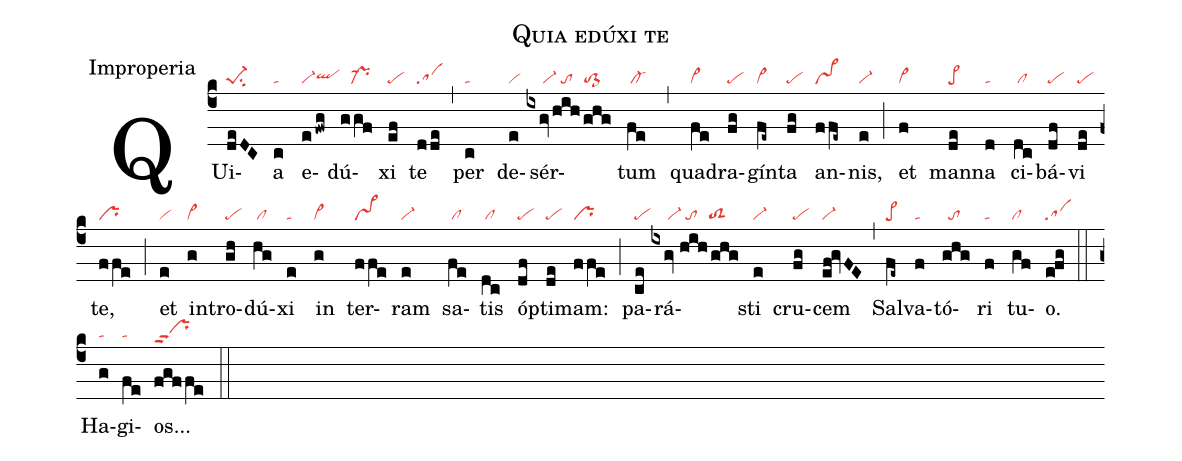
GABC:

name:Quia edúxi te;
office-part:Improperia;
nabc-lines:1;
%%
(c4)QUi(deDC|pe-1su2)a(c|ta) e(efwg|vi-qlhh)dú(g/gf|///pr-)xi(ef|pe) te(d/de|sa) (,)
per(c|ta) de(e|vi)sér(ixgv/hih/ghg|/////vi-/to///to>1)tum(fe|/cl-) (,) qua(fe|cl~)dra(fg|pe)gín(fe~|cl~)ta(fg|pe) an(f/fe~|vs>)nis,(e|vi-) (;)
et(f|vi>) man(de|pe>)na(d|ta) ci(dc|/cl)bá(df|pe)vi(de|pe) te,(f/fe|pr) (;)
et(e|vi) in(g|vi>)tro(gh|pe)dú(hg|/cl)xi(e|ta)
in(g|vi>) ter(f/fe|vs>)ram(e|vi-) sa(fe|/cl)tis(dc|/cl) óp(df|pe)ti(de|pe)mam:(f/fe|pr) (;)
pa(ce|pe)rá(ixgv///hih/ghg|/////vi-/to///toS2)sti(e|vi-) cru(fg|pe)cem(ef!gvFE|vi-) (,)
Sal(fe~|pe>)va(f|ta)tó(ghg|//to)ri(f|ta) tu(gf|cl)o.(e!fg|sa) (::)

Ha(g|ta)gi(fe|ta)os...(fgf/fe|prhhppu2) (::)
